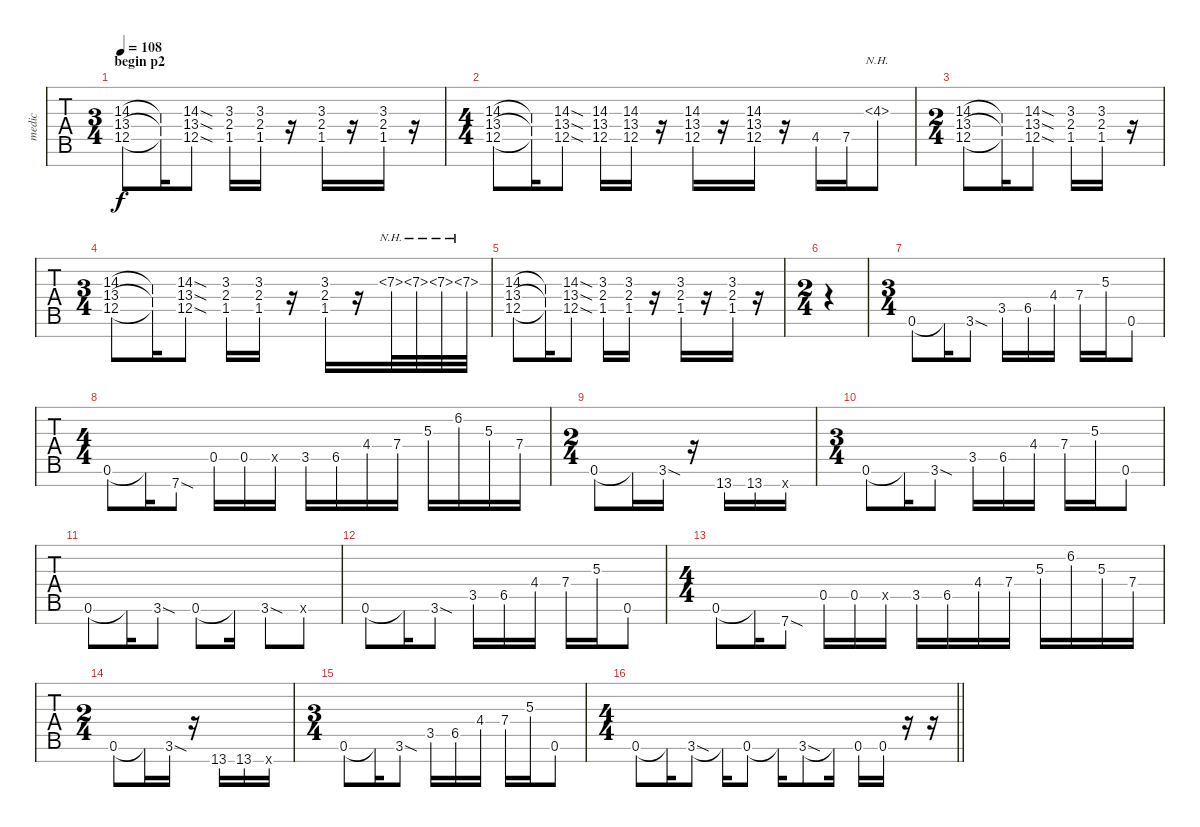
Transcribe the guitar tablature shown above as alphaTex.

\track ("medic" "medic") {instrument overdrivenguitar}
\staff {tabs}
\tuning (Gb3 D3 A2 E2 A1 Gb1 D1) {hide}
\ts (3 4)
\section ("" "begin p2")
\tempo 108
\clef f4
\ks c
(14.3 13.4 12.5).8{dy f} (14.3{t} 13.4{t} 12.5{t}).16 (14.3{sod} 13.4{sod} 12.5{sod}).8 (3.3 2.4 1.5).16 (3.3 2.4 1.5).16 r.16 (3.3 2.4 1.5).16 r.16 (3.3 2.4 1.5).16 r.16 |
\ts (4 4)
(14.3 13.4 12.5).8 (14.3{t} 13.4{t} 12.5{t}).16 (14.3{sod} 13.4{sod} 12.5{sod}).8 (14.3 13.4 12.5).16 (14.3 13.4 12.5).16 r.16 (14.3 13.4 12.5).16 r.16 (14.3 13.4 12.5).16 r.16 4.5.16 7.5.16 4.3{nh}.8 |
\ts (2 4)
(14.3 13.4 12.5).8 (14.3{t} 13.4{t} 12.5{t}).16 (14.3{sod} 13.4{sod} 12.5{sod}).8 (3.3 2.4 1.5).16 (3.3 2.4 1.5).16 r.16 |
\ts (3 4)
(14.3 13.4 12.5).8 (14.3{t} 13.4{t} 12.5{t}).16 (14.3{sod} 13.4{sod} 12.5{sod}).8 (3.3 2.4 1.5).16 (3.3 2.4 1.5).16 r.16 (3.3 2.4 1.5).16 r.16 7.3{nh}.32 7.3{nh}.32 7.3{nh}.32 7.3{nh}.32 |
(14.3 13.4 12.5).8 (14.3{t} 13.4{t} 12.5{t}).16 (14.3{sod} 13.4{sod} 12.5{sod}).8 (3.3 2.4 1.5).16 (3.3 2.4 1.5).16 r.16 (3.3 2.4 1.5).16 r.16 (3.3 2.4 1.5).16 r.16 |
\ts (2 4)
|
\ts (3 4)
0.6.8 0.6{t}.16 3.6{sod}.8 3.5.16 6.5.16 4.4.16 7.4.16 5.3.16 0.6.8 |
\ts (4 4)
0.6.8 0.6{t}.16 7.7{sod}.8 0.5.16 0.5.16 0.5{x}.16 3.5.16 6.5.16 4.4.16 7.4.16 5.3.16 6.2.16 5.3.16 7.4.16 |
\ts (2 4)
0.6.8 0.6{t}.16 3.6{sod}.16 r.16 13.7.16 13.7.16 0.7{x}.16 |
\ts (3 4)
0.6.8 0.6{t}.16 3.6{sod}.8 3.5.16 6.5.16 4.4.16 7.4.16 5.3.16 0.6.8 |
0.6.8 0.6{t}.16 3.6{sod}.8 0.6.8 0.6{t}.16 3.6{sod}.8 0.6{x}.8 |
0.6.8 0.6{t}.16 3.6{sod}.8 3.5.16 6.5.16 4.4.16 7.4.16 5.3.16 0.6.8 |
\ts (4 4)
0.6.8 0.6{t}.16 7.7{sod}.8 0.5.16 0.5.16 0.5{x}.16 3.5.16 6.5.16 4.4.16 7.4.16 5.3.16 6.2.16 5.3.16 7.4.16 |
\ts (2 4)
0.6.8 0.6{t}.16 3.6{sod}.16 r.16 13.7.16 13.7.16 0.7{x}.16 |
\ts (3 4)
0.6.8 0.6{t}.16 3.6{sod}.8 3.5.16 6.5.16 4.4.16 7.4.16 5.3.16 0.6.8 |
\ts (4 4)
\barLineRight lightlight
0.6.8 0.6{t}.16 3.6{sod}.8 3.6{t}.16 0.6.8 0.6{t}.16 3.6{sod}.8 3.6{t}.16 0.6.16 0.6.16 r.16 r.16
